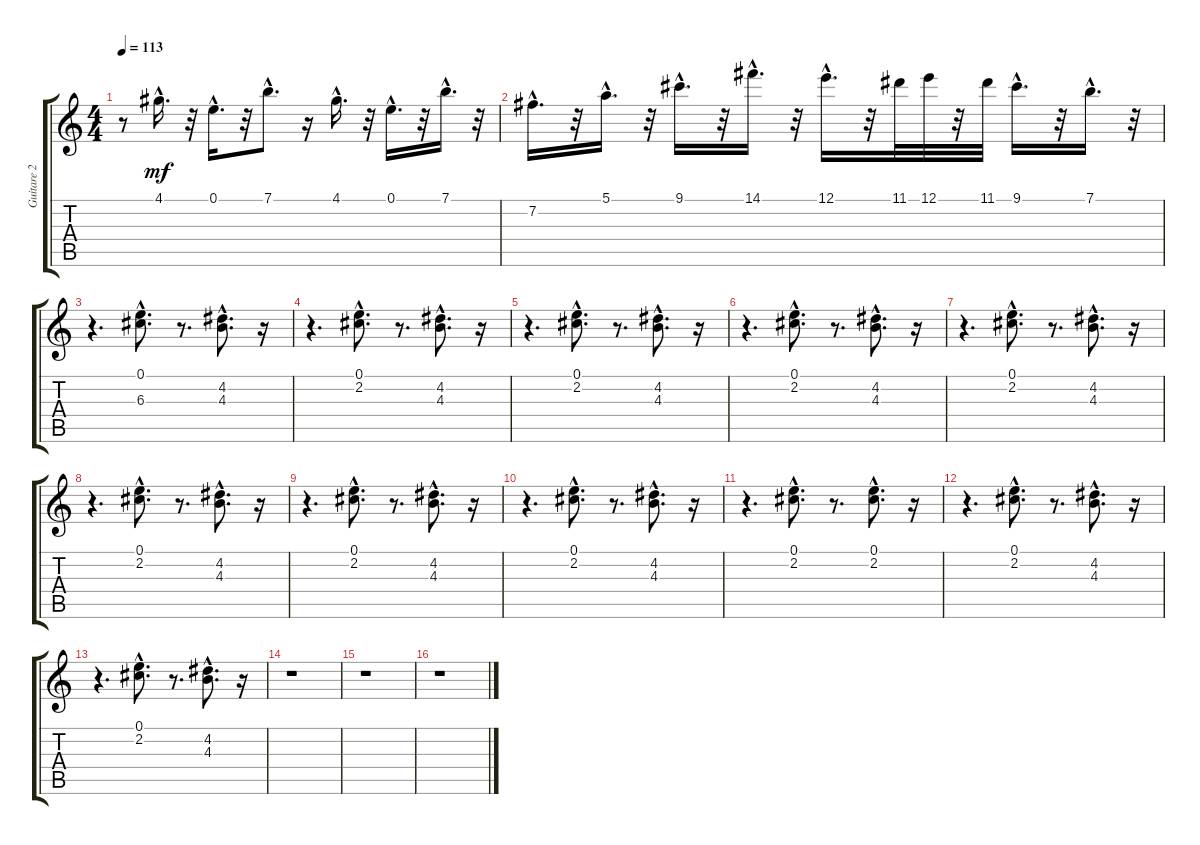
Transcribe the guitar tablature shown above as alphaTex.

\track ("Guitare 2" "Guitare 2") {instrument acousticguitarsteel}
\staff {score tabs}
\tuning (E4 B3 G3 D3 A2 E2) {hide}
\ts (4 4)
\tempo 113
\clef g2
\ks c
r.8{dy mf} 4.1{hac}.16{d} r.32 0.1{hac}.16{d} r.32 7.1{hac}.8{d} r.16 4.1{hac}.16{d} r.32 0.1{hac}.16{d} r.32 7.1{hac}.16{d} r.32 |
7.2{hac}.16{d} r.32 5.1{hac}.16{d} r.32 9.1{hac}.16{d} r.32 14.1{hac}.16{d} r.32 12.1{hac}.16{d} r.32 11.1.32 12.1.32 r.32 11.1.32 9.1{hac}.16{d} r.32 7.1{hac}.16{d} r.32 |
r.4{d} (0.1{hac} 6.3{hac}).8{d} r.8{d} (4.2{hac} 4.3{hac}).8{d} r.16 |
r.4{d} (0.1{hac} 2.2{hac}).8{d} r.8{d} (4.2{hac} 4.3{hac}).8{d} r.16 |
r.4{d} (0.1{hac} 2.2{hac}).8{d} r.8{d} (4.2{hac} 4.3{hac}).8{d} r.16 |
r.4{d} (0.1{hac} 2.2{hac}).8{d} r.8{d} (4.2{hac} 4.3{hac}).8{d} r.16 |
r.4{d} (0.1{hac} 2.2{hac}).8{d} r.8{d} (4.2{hac} 4.3{hac}).8{d} r.16 |
r.4{d} (0.1{hac} 2.2{hac}).8{d} r.8{d} (4.2{hac} 4.3{hac}).8{d} r.16 |
r.4{d} (0.1{hac} 2.2{hac}).8{d} r.8{d} (4.2{hac} 4.3{hac}).8{d} r.16 |
r.4{d} (0.1{hac} 2.2{hac}).8{d} r.8{d} (4.2{hac} 4.3{hac}).8{d} r.16 |
r.4{d} (0.1{hac} 2.2{hac}).8{d} r.8{d} (0.1{hac} 2.2{hac}).8{d} r.16 |
r.4{d} (0.1{hac} 2.2{hac}).8{d} r.8{d} (4.2{hac} 4.3{hac}).8{d} r.16 |
r.4{d} (0.1{hac} 2.2{hac}).8{d} r.8{d} (4.2{hac} 4.3{hac}).8{d} r.16 |
r.1 |
r.1 |
r.1
